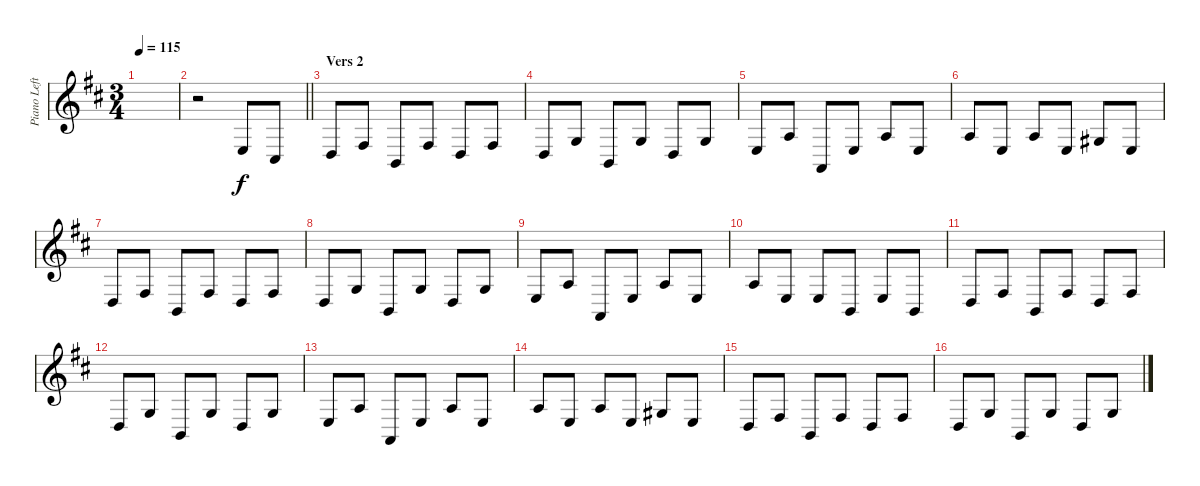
\track ("Piano Left Violin" "Piano Left") {instrument acousticgrandpiano}
\staff {score}
\tuning (E4 B3 G3 D3 A2 E2) {hide}
\ts (3 4)
\tempo 115
\clef g2
\ks bminor
|
\barLineRight lightlight
r.2 2.4.8 4.5.8 |
\section ("" "Vers 2")
0.4.8 4.4.8 2.5.8 4.4.8 0.4.8 4.4.8 |
0.4.8 0.3.8 2.5.8 0.3.8 0.4.8 0.3.8 |
2.4.8 2.3.8 0.5.8 2.4.8 2.3.8 2.4.8 |
2.3.8 2.4.8 2.3.8 2.4.8 6.4.8 2.4.8 |
0.4.8 4.4.8 2.5.8 4.4.8 0.4.8 4.4.8 |
0.4.8 0.3.8 2.5.8 0.3.8 0.4.8 0.3.8 |
2.4.8 2.3.8 0.5.8 2.4.8 2.3.8 2.4.8 |
2.3.8 2.4.8 2.4.8 2.5.8 2.4.8 2.5.8 |
0.4.8 4.4.8 2.5.8 4.4.8 0.4.8 4.4.8 |
0.4.8 0.3.8 2.5.8 0.3.8 0.4.8 0.3.8 |
2.4.8 2.3.8 0.5.8 2.4.8 2.3.8 2.4.8 |
2.3.8 2.4.8 2.3.8 2.4.8 1.3.8 2.4.8 |
0.4.8 4.4.8 2.5.8 4.4.8 0.4.8 4.4.8 |
0.4.8 0.3.8 2.5.8 0.3.8 0.4.8 0.3.8
